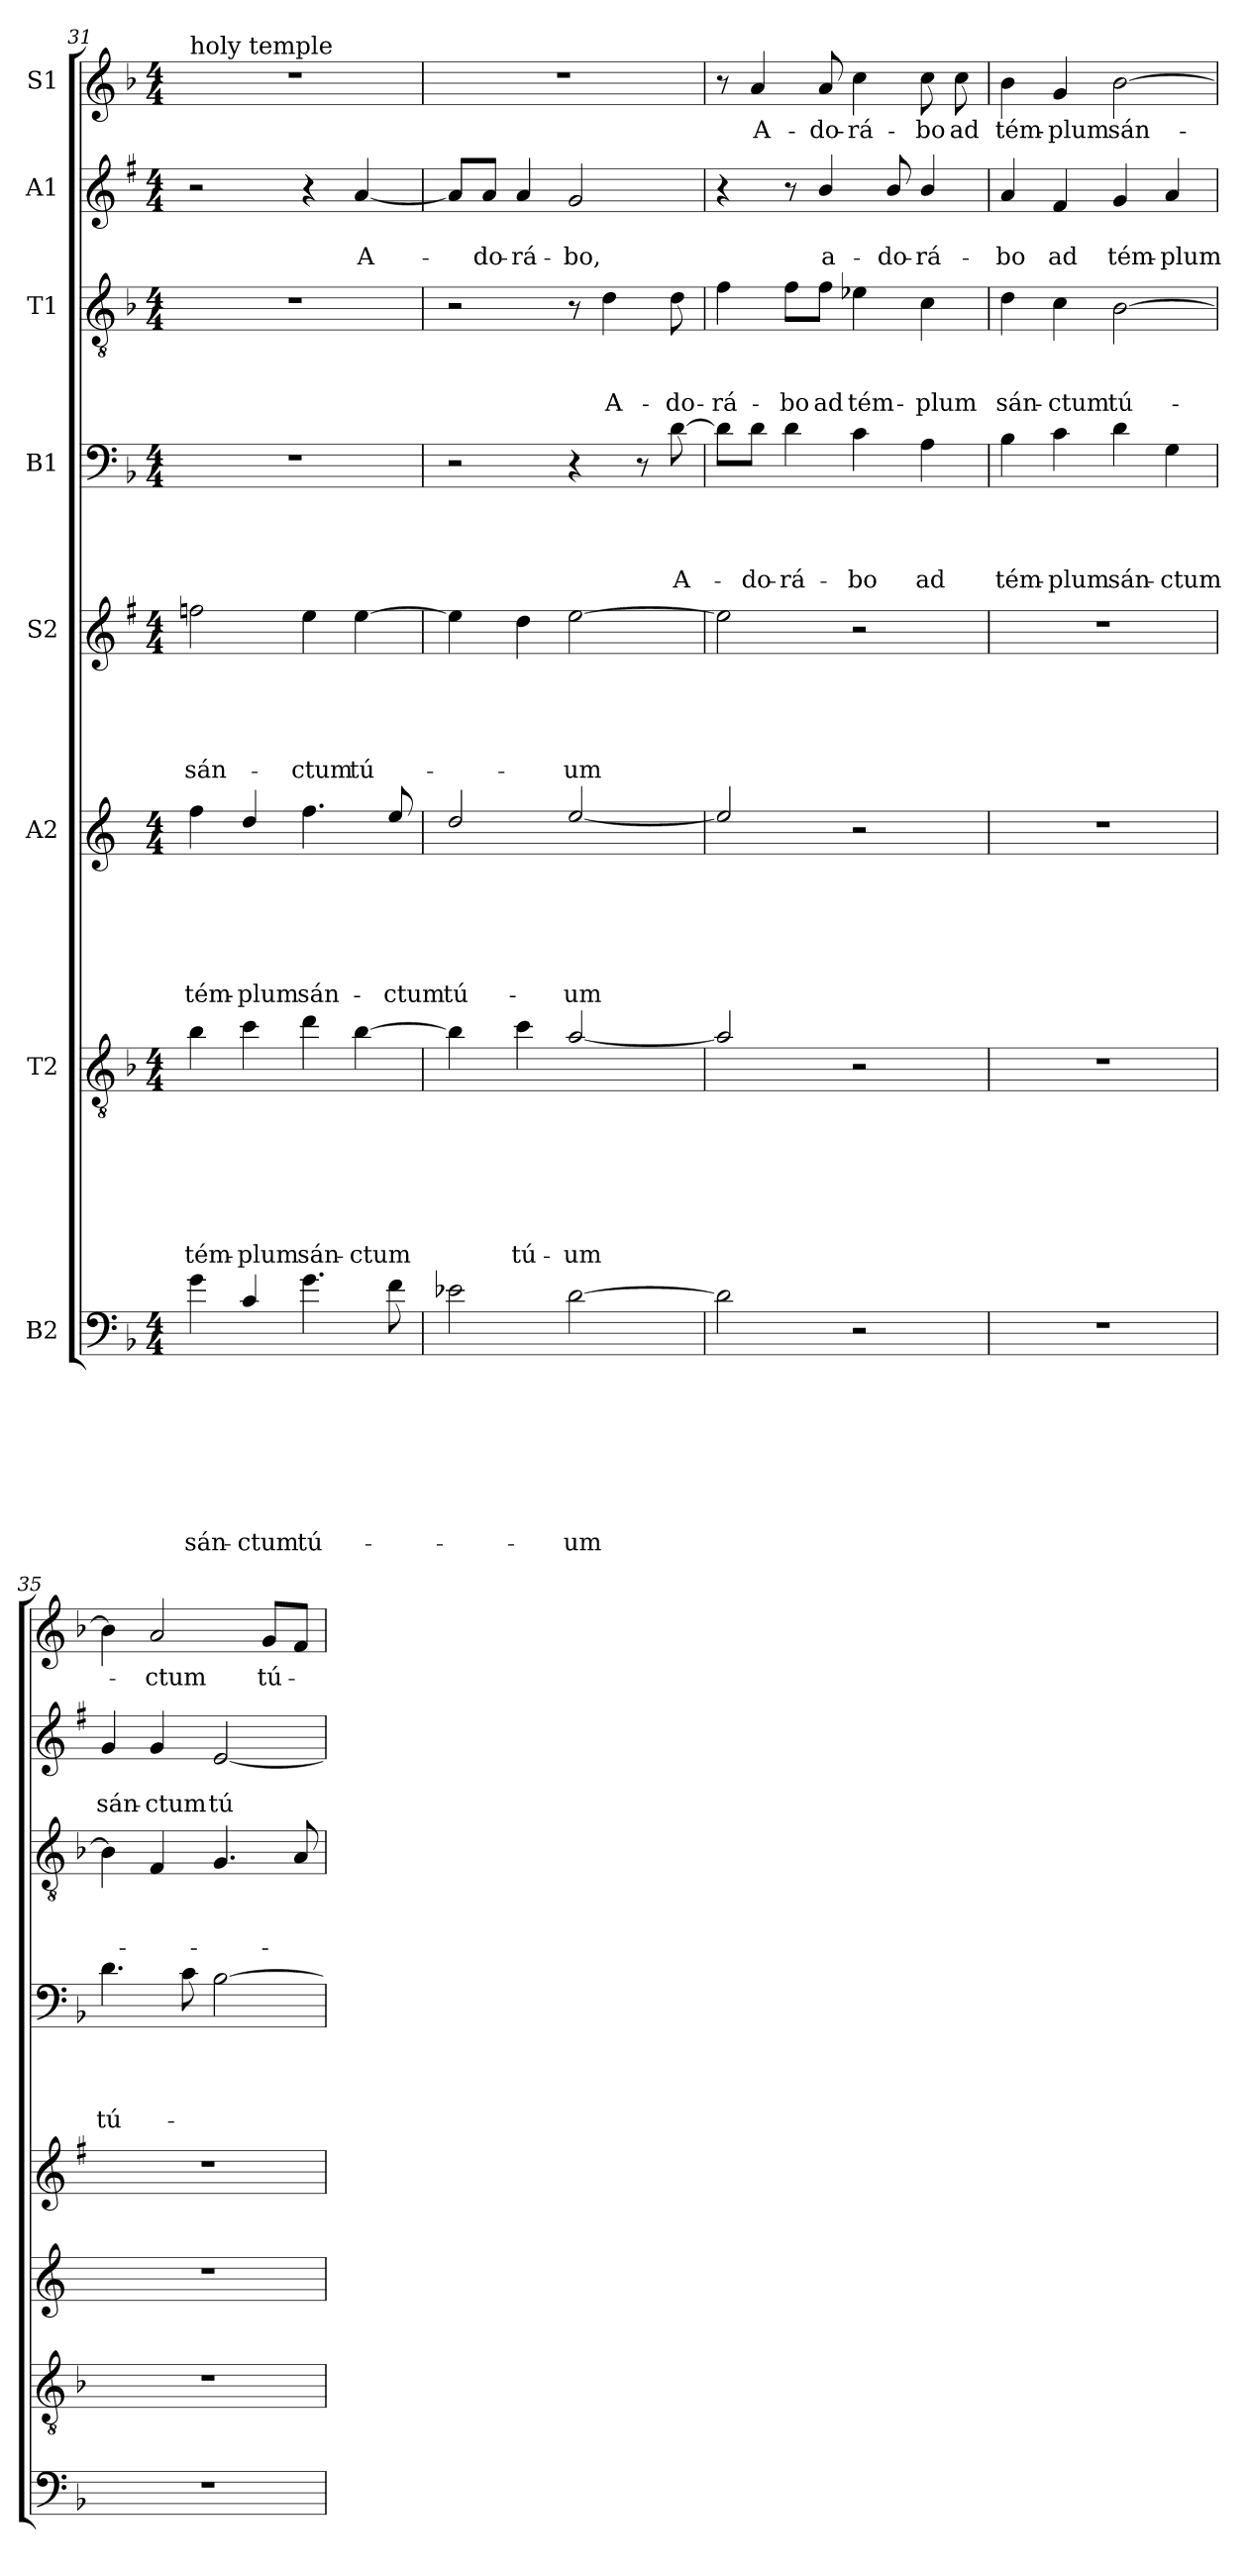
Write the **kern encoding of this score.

**kern	**text	**text	**text	**text	**text	**text	**text	**text	**kern	**text	**text	**text	**text	**text	**text	**text	**kern	**text	**text	**text	**text	**text	**text	**kern	**text	**text	**text	**text	**text	**kern	**text	**text	**text	**text	**kern	**text	**text	**text	**kern	**text	**text	**kern	**text
*part8	*part8	*part8	*part8	*part8	*part8	*part8	*part8	*part8	*part7	*part7	*part7	*part7	*part7	*part7	*part7	*part7	*part6	*part6	*part6	*part6	*part6	*part6	*part6	*part5	*part5	*part5	*part5	*part5	*part5	*part4	*part4	*part4	*part4	*part4	*part3	*part3	*part3	*part3	*part2	*part2	*part2	*part1	*part1
*staff8	*staff8	*staff8	*staff8	*staff8	*staff8	*staff8	*staff8	*staff8	*staff7	*staff7	*staff7	*staff7	*staff7	*staff7	*staff7	*staff7	*staff6	*staff6	*staff6	*staff6	*staff6	*staff6	*staff6	*staff5	*staff5	*staff5	*staff5	*staff5	*staff5	*staff4	*staff4	*staff4	*staff4	*staff4	*staff3	*staff3	*staff3	*staff3	*staff2	*staff2	*staff2	*staff1	*staff1
*I"B2	*	*	*	*	*	*	*	*	*I"T2	*	*	*	*	*	*	*	*I"A2	*	*	*	*	*	*	*I"S2	*	*	*	*	*	*I"B1	*	*	*	*	*I"T1	*	*	*	*I"A1	*	*	*I"S1	*
!!LO:PB:g=z
*clefF4	*	*	*	*	*	*	*	*	*clefGv2	*	*	*	*	*	*	*	*clefG2	*	*	*	*	*	*	*clefG2	*	*	*	*	*	*clefF4	*	*	*	*	*clefGv2	*	*	*	*clefG2	*	*	*clefG2	*
*ITrd7c12	*	*	*	*	*	*	*	*	*ITrd8c14	*	*	*	*	*	*	*	*ITrd4c7	*	*	*	*	*	*	*ITrd1c2	*	*	*	*	*	*	*	*	*	*	*	*	*	*	*ITrd1c2	*	*	*	*
*k[b-]	*	*	*	*	*	*	*	*	*k[b-]	*	*	*	*	*	*	*	*k[b-]	*	*	*	*	*	*	*k[b-]	*	*	*	*	*	*k[b-]	*	*	*	*	*k[b-]	*	*	*	*k[b-]	*	*	*k[b-]	*
*F:	*	*	*	*	*	*	*	*	*F:	*	*	*	*	*	*	*	*F:	*	*	*	*	*	*	*F:	*	*	*	*	*	*F:	*	*	*	*	*F:	*	*	*	*F:	*	*	*F:	*
*M4/4	*	*	*	*	*	*	*	*	*M4/4	*	*	*	*	*	*	*	*M4/4	*	*	*	*	*	*	*M4/4	*	*	*	*	*	*M4/4	*	*	*	*	*M4/4	*	*	*	*M4/4	*	*	*M4/4	*
=31	=31	=31	=31	=31	=31	=31	=31	=31	=31	=31	=31	=31	=31	=31	=31	=31	=31	=31	=31	=31	=31	=31	=31	=31	=31	=31	=31	=31	=31	=31	=31	=31	=31	=31	=31	=31	=31	=31	=31	=31	=31	=31	=31
!	!	!	!	!	!	!	!	!	!	!	!	!	!	!	!	!	!	!	!	!	!	!	!	!	!	!	!	!	!	!	!	!	!	!	!	!	!	!	!	!	!	!LO:TX:a:t=holy temple	!
!	!	!	!	!	!	!	!	!LO:LY:b	!	!	!	!	!	!	!	!LO:LY:b	!	!	!	!	!	!	!LO:LY:b	!	!	!	!	!	!LO:LY:b	!	!	!	!	!	!	!	!	!	!	!	!	!	!
4G\	.	.	.	.	.	.	.	sán-	4B-\	.	.	.	.	.	.	tém-	4b-\	.	.	.	.	.	tém-	2ee-\	.	.	.	.	sán-	1r	.	.	.	.	1r	.	.	.	2r	.	.	1r	.
!	!	!	!	!	!	!	!	!LO:LY:b	!	!	!	!	!	!	!	!LO:LY:b	!	!	!	!	!	!	!LO:LY:b	!	!	!	!	!	!	!	!	!	!	!	!	!	!	!	!	!	!	!	!
4C/	.	.	.	.	.	.	.	-ctum	4c\	.	.	.	.	.	.	-plum	4g/	.	.	.	.	.	-plum	.	.	.	.	.	.	.	.	.	.	.	.	.	.	.	.	.	.	.	.
!	!	!	!	!	!	!	!	!LO:LY:b	!	!	!	!	!	!	!	!LO:LY:b	!	!	!	!	!	!	!LO:LY:b	!	!	!	!	!	!LO:LY:b	!	!	!	!	!	!	!	!	!	!	!	!	!	!
4.G\	.	.	.	.	.	.	.	tú-	4d\	.	.	.	.	.	.	sán-	4.b-\	.	.	.	.	.	sán-	4dd\	.	.	.	.	-ctum	.	.	.	.	.	.	.	.	.	4r	.	.	.	.
!	!	!	!	!	!	!	!	!	!	!	!	!	!	!	!	!LO:LY:b	!	!	!	!	!	!	!	!	!	!	!	!	!LO:LY:b	!	!	!	!	!	!	!	!	!	!	!	!LO:LY:b	!	!
.	.	.	.	.	.	.	.	.	[4B-\	.	.	.	.	.	.	-ctum	.	.	.	.	.	.	.	[4dd\	.	.	.	.	tú-	.	.	.	.	.	.	.	.	.	[4g/	.	A-	.	.
!	!	!	!	!	!	!	!	!	!	!	!	!	!	!	!	!	!	!	!	!	!	!	!LO:LY:b	!	!	!	!	!	!	!	!	!	!	!	!	!	!	!	!	!	!	!	!
8F\	.	.	.	.	.	.	.	.	.	.	.	.	.	.	.	.	8a/	.	.	.	.	.	-ctum	.	.	.	.	.	.	.	.	.	.	.	.	.	.	.	.	.	.	.	.
=32	=32	=32	=32	=32	=32	=32	=32	=32	=32	=32	=32	=32	=32	=32	=32	=32	=32	=32	=32	=32	=32	=32	=32	=32	=32	=32	=32	=32	=32	=32	=32	=32	=32	=32	=32	=32	=32	=32	=32	=32	=32	=32	=32
!	!	!	!	!	!	!	!	!	!	!	!	!	!	!	!	!	!	!	!	!	!	!	!LO:LY:b	!	!	!	!	!	!	!	!	!	!	!	!	!	!	!	!	!	!	!	!
2E-\	.	.	.	.	.	.	.	.	4B-\]	.	.	.	.	.	.	.	2g/	.	.	.	.	.	tú-	4dd\]	.	.	.	.	.	2r	.	.	.	.	2r	.	.	.	8g/L]	.	.	1r	.
!	!	!	!	!	!	!	!	!	!	!	!	!	!	!	!	!	!	!	!	!	!	!	!	!	!	!	!	!	!	!	!	!	!	!	!	!	!	!	!	!	!LO:LY:b	!	!
.	.	.	.	.	.	.	.	.	.	.	.	.	.	.	.	.	.	.	.	.	.	.	.	.	.	.	.	.	.	.	.	.	.	.	.	.	.	.	8g/J	.	-do-	.	.
!	!	!	!	!	!	!	!	!	!	!	!	!	!	!	!	!LO:LY:b	!	!	!	!	!	!	!	!	!	!	!	!	!	!	!	!	!	!	!	!	!	!	!	!	!LO:LY:b	!	!
.	.	.	.	.	.	.	.	.	4c\	.	.	.	.	.	.	tú-	.	.	.	.	.	.	.	4cc\	.	.	.	.	.	.	.	.	.	.	.	.	.	.	4g/	.	-rá-	.	.
!	!	!	!	!	!	!	!	!LO:LY:b	!	!	!	!	!	!	!	!LO:LY:b	!	!	!	!	!	!	!LO:LY:b	!	!	!	!	!	!LO:LY:b	!	!	!	!	!	!	!	!	!	!	!	!LO:LY:b	!	!
[2D\	.	.	.	.	.	.	.	-um	[2A/	.	.	.	.	.	.	-um	[2a/	.	.	.	.	.	-um	[2dd\	.	.	.	.	-um	4r	.	.	.	.	8r	.	.	.	2f/	.	-bo,	.	.
!	!	!	!	!	!	!	!	!	!	!	!	!	!	!	!	!	!	!	!	!	!	!	!	!	!	!	!	!	!	!	!	!	!	!	!	!	!	!LO:LY:b	!	!	!	!	!
.	.	.	.	.	.	.	.	.	.	.	.	.	.	.	.	.	.	.	.	.	.	.	.	.	.	.	.	.	.	.	.	.	.	.	4d\	.	.	A-	.	.	.	.	.
.	.	.	.	.	.	.	.	.	.	.	.	.	.	.	.	.	.	.	.	.	.	.	.	.	.	.	.	.	.	8r	.	.	.	.	.	.	.	.	.	.	.	.	.
!	!	!	!	!	!	!	!	!	!	!	!	!	!	!	!	!	!	!	!	!	!	!	!	!	!	!	!	!	!	!	!	!	!	!LO:LY:b	!	!	!	!LO:LY:b	!	!	!	!	!
.	.	.	.	.	.	.	.	.	.	.	.	.	.	.	.	.	.	.	.	.	.	.	.	.	.	.	.	.	.	[8d\	.	.	.	A-	8d\	.	.	-do-	.	.	.	.	.
=33	=33	=33	=33	=33	=33	=33	=33	=33	=33	=33	=33	=33	=33	=33	=33	=33	=33	=33	=33	=33	=33	=33	=33	=33	=33	=33	=33	=33	=33	=33	=33	=33	=33	=33	=33	=33	=33	=33	=33	=33	=33	=33	=33
!	!	!	!	!	!	!	!	!	!	!	!	!	!	!	!	!	!	!	!	!	!	!	!	!	!	!	!	!	!	!	!	!	!	!	!	!	!	!LO:LY:b	!	!	!	!	!
2D\]	.	.	.	.	.	.	.	.	2A/]	.	.	.	.	.	.	.	2a/]	.	.	.	.	.	.	2dd\]	.	.	.	.	.	8d\L]	.	.	.	.	4f\	.	.	-rá-	4r	.	.	8r	.
!	!	!	!	!	!	!	!	!	!	!	!	!	!	!	!	!	!	!	!	!	!	!	!	!	!	!	!	!	!	!	!	!	!	!LO:LY:b	!	!	!	!	!	!	!	!	!LO:LY:b
.	.	.	.	.	.	.	.	.	.	.	.	.	.	.	.	.	.	.	.	.	.	.	.	.	.	.	.	.	.	8d\J	.	.	.	-do-	.	.	.	.	.	.	.	4a/	A-
!	!	!	!	!	!	!	!	!	!	!	!	!	!	!	!	!	!	!	!	!	!	!	!	!	!	!	!	!	!	!	!	!	!	!LO:LY:b	!	!	!	!LO:LY:b	!	!	!	!	!
.	.	.	.	.	.	.	.	.	.	.	.	.	.	.	.	.	.	.	.	.	.	.	.	.	.	.	.	.	.	4d\	.	.	.	-rá-	8f\L	.	.	-bo	8r	.	.	.	.
!	!	!	!	!	!	!	!	!	!	!	!	!	!	!	!	!	!	!	!	!	!	!	!	!	!	!	!	!	!	!	!	!	!	!	!	!	!	!LO:LY:b	!	!	!LO:LY:b	!	!LO:LY:b
.	.	.	.	.	.	.	.	.	.	.	.	.	.	.	.	.	.	.	.	.	.	.	.	.	.	.	.	.	.	.	.	.	.	.	8f\J	.	.	ad	4a/	.	a-	8a/	-do-
!	!	!	!	!	!	!	!	!	!	!	!	!	!	!	!	!	!	!	!	!	!	!	!	!	!	!	!	!	!	!	!	!	!	!LO:LY:b	!	!	!	!LO:LY:b	!	!	!	!	!LO:LY:b
2r	.	.	.	.	.	.	.	.	2r	.	.	.	.	.	.	.	2r	.	.	.	.	.	.	2r	.	.	.	.	.	4c\	.	.	.	-bo	4e-X\	.	.	tém-	.	.	.	4cc\	-rá-
!	!	!	!	!	!	!	!	!	!	!	!	!	!	!	!	!	!	!	!	!	!	!	!	!	!	!	!	!	!	!	!	!	!	!	!	!	!	!	!	!	!LO:LY:b	!	!
.	.	.	.	.	.	.	.	.	.	.	.	.	.	.	.	.	.	.	.	.	.	.	.	.	.	.	.	.	.	.	.	.	.	.	.	.	.	.	8a/	.	-do-	.	.
!	!	!	!	!	!	!	!	!	!	!	!	!	!	!	!	!	!	!	!	!	!	!	!	!	!	!	!	!	!	!	!	!	!	!LO:LY:b	!	!	!	!LO:LY:b	!	!	!LO:LY:b	!	!LO:LY:b
.	.	.	.	.	.	.	.	.	.	.	.	.	.	.	.	.	.	.	.	.	.	.	.	.	.	.	.	.	.	4A\	.	.	.	ad	4c\	.	.	-plum	4a/	.	-rá-	8cc\	-bo
!	!	!	!	!	!	!	!	!	!	!	!	!	!	!	!	!	!	!	!	!	!	!	!	!	!	!	!	!	!	!	!	!	!	!	!	!	!	!	!	!	!	!	!LO:LY:b
.	.	.	.	.	.	.	.	.	.	.	.	.	.	.	.	.	.	.	.	.	.	.	.	.	.	.	.	.	.	.	.	.	.	.	.	.	.	.	.	.	.	8cc\	ad
=34	=34	=34	=34	=34	=34	=34	=34	=34	=34	=34	=34	=34	=34	=34	=34	=34	=34	=34	=34	=34	=34	=34	=34	=34	=34	=34	=34	=34	=34	=34	=34	=34	=34	=34	=34	=34	=34	=34	=34	=34	=34	=34	=34
!	!	!	!	!	!	!	!	!	!	!	!	!	!	!	!	!	!	!	!	!	!	!	!	!	!	!	!	!	!	!	!	!	!	!LO:LY:b	!	!	!	!LO:LY:b	!	!	!LO:LY:b	!	!LO:LY:b
1r	.	.	.	.	.	.	.	.	1r	.	.	.	.	.	.	.	1r	.	.	.	.	.	.	1r	.	.	.	.	.	4B-\	.	.	.	tém-	4d\	.	.	sán-	4g/	.	-bo	4b-\	tém-
!	!	!	!	!	!	!	!	!	!	!	!	!	!	!	!	!	!	!	!	!	!	!	!	!	!	!	!	!	!	!	!	!	!	!LO:LY:b	!	!	!	!LO:LY:b	!	!	!LO:LY:b	!	!LO:LY:b
.	.	.	.	.	.	.	.	.	.	.	.	.	.	.	.	.	.	.	.	.	.	.	.	.	.	.	.	.	.	4c\	.	.	.	-plum	4c\	.	.	-ctum	4e/	.	ad	4g/	-plum
!	!	!	!	!	!	!	!	!	!	!	!	!	!	!	!	!	!	!	!	!	!	!	!	!	!	!	!	!	!	!	!	!	!	!LO:LY:b	!	!	!	!LO:LY:b	!	!	!LO:LY:b	!	!LO:LY:b
.	.	.	.	.	.	.	.	.	.	.	.	.	.	.	.	.	.	.	.	.	.	.	.	.	.	.	.	.	.	4d\	.	.	.	sán-	[2B-\	.	.	tú-	4f/	.	tém-	[2b-\	sán-
!	!	!	!	!	!	!	!	!	!	!	!	!	!	!	!	!	!	!	!	!	!	!	!	!	!	!	!	!	!	!	!	!	!	!LO:LY:b	!	!	!	!	!	!	!LO:LY:b	!	!
.	.	.	.	.	.	.	.	.	.	.	.	.	.	.	.	.	.	.	.	.	.	.	.	.	.	.	.	.	.	4G\	.	.	.	-ctum	.	.	.	.	4g/	.	-plum	.	.
=35	=35	=35	=35	=35	=35	=35	=35	=35	=35	=35	=35	=35	=35	=35	=35	=35	=35	=35	=35	=35	=35	=35	=35	=35	=35	=35	=35	=35	=35	=35	=35	=35	=35	=35	=35	=35	=35	=35	=35	=35	=35	=35	=35
!	!	!	!	!	!	!	!	!	!	!	!	!	!	!	!	!	!	!	!	!	!	!	!	!	!	!	!	!	!	!	!	!	!	!LO:LY:b	!	!	!	!	!	!	!LO:LY:b	!	!
1r	.	.	.	.	.	.	.	.	1r	.	.	.	.	.	.	.	1r	.	.	.	.	.	.	1r	.	.	.	.	.	4.d\	.	.	.	tú-	4B-\]	.	.	.	4f/	.	sán-	4b-\]	.
!	!	!	!	!	!	!	!	!	!	!	!	!	!	!	!	!	!	!	!	!	!	!	!	!	!	!	!	!	!	!	!	!	!	!	!	!	!	!	!	!	!LO:LY:b	!	!LO:LY:b
.	.	.	.	.	.	.	.	.	.	.	.	.	.	.	.	.	.	.	.	.	.	.	.	.	.	.	.	.	.	.	.	.	.	.	4F/	.	.	.	4f/	.	-ctum	2a/	-ctum
.	.	.	.	.	.	.	.	.	.	.	.	.	.	.	.	.	.	.	.	.	.	.	.	.	.	.	.	.	.	8c\	.	.	.	.	.	.	.	.	.	.	.	.	.
!	!	!	!	!	!	!	!	!	!	!	!	!	!	!	!	!	!	!	!	!	!	!	!	!	!	!	!	!	!	!	!	!	!	!	!	!	!	!	!	!	!LO:LY:b	!	!
.	.	.	.	.	.	.	.	.	.	.	.	.	.	.	.	.	.	.	.	.	.	.	.	.	.	.	.	.	.	[2B-\	.	.	.	.	4.G/	.	.	.	[2d/	.	tú-	.	.
!	!	!	!	!	!	!	!	!	!	!	!	!	!	!	!	!	!	!	!	!	!	!	!	!	!	!	!	!	!	!	!	!	!	!	!	!	!	!	!	!	!	!	!LO:LY:b
.	.	.	.	.	.	.	.	.	.	.	.	.	.	.	.	.	.	.	.	.	.	.	.	.	.	.	.	.	.	.	.	.	.	.	.	.	.	.	.	.	.	8g/L	tú-
.	.	.	.	.	.	.	.	.	.	.	.	.	.	.	.	.	.	.	.	.	.	.	.	.	.	.	.	.	.	.	.	.	.	.	8A/	.	.	.	.	.	.	8f/J	.
=	=	=	=	=	=	=	=	=	=	=	=	=	=	=	=	=	=	=	=	=	=	=	=	=	=	=	=	=	=	=	=	=	=	=	=	=	=	=	=	=	=	=	=
*-	*-	*-	*-	*-	*-	*-	*-	*-	*-	*-	*-	*-	*-	*-	*-	*-	*-	*-	*-	*-	*-	*-	*-	*-	*-	*-	*-	*-	*-	*-	*-	*-	*-	*-	*-	*-	*-	*-	*-	*-	*-	*-	*-
